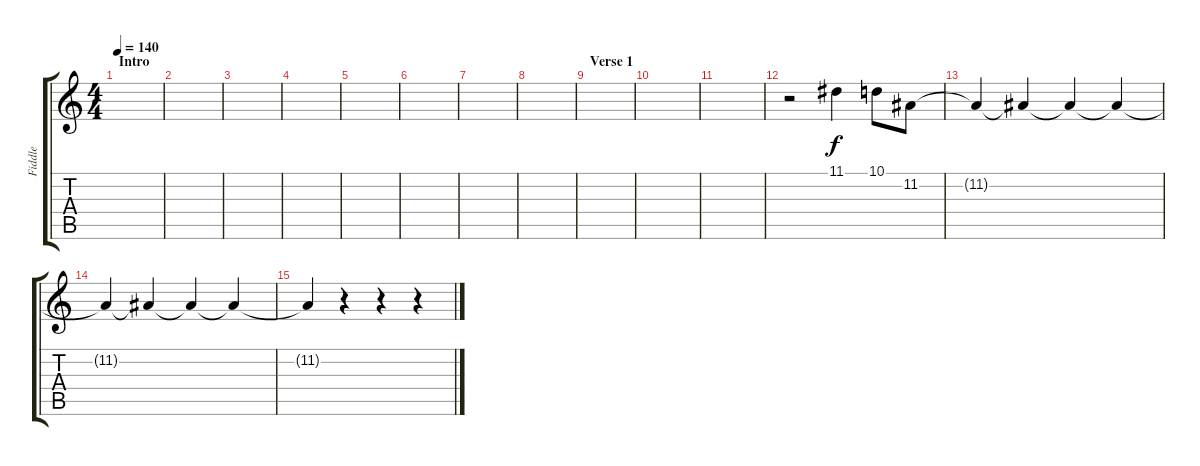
\track ("Fiddle" "Fiddle") {instrument fiddle}
\staff {score tabs}
\tuning (E4 B3 G3 D3 A2 E2) {hide}
\ts (4 4)
\section ("" "Intro")
\tempo 140
\clef g2
\ks c
|
|
|
|
|
|
|
|
\section ("" "Verse 1")
|
|
|
r.2 11.1.4 10.1.8 11.2.8 |
11.2{t}.4 11.2{t}.4{volume 0} 11.2{t}.4 11.2{t}.4 |
11.2{t}.4 11.2{t}.4 11.2{t}.4 11.2{t}.4 |
11.2{t}.4 r.4 r.4 r.4
